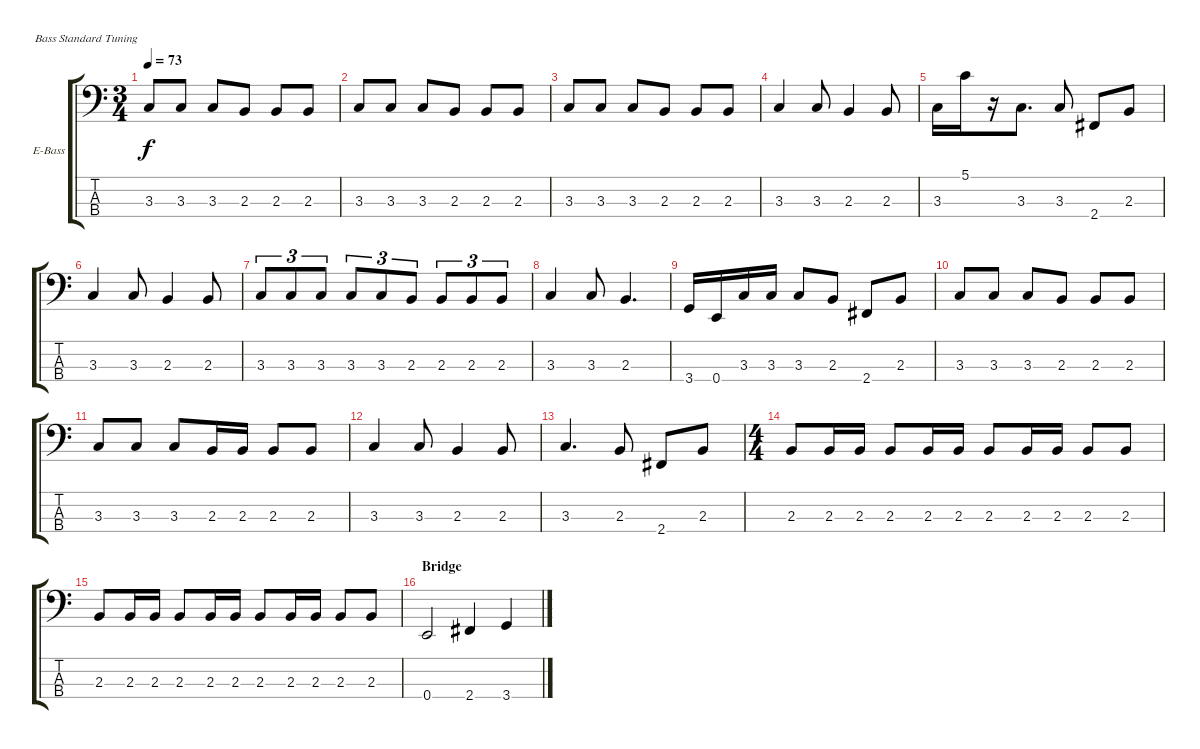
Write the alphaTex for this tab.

\defaultSystemsLayout 4
\bracketExtendMode groupsimilarinstruments
\firstSystemTrackNameOrientation horizontal
\otherSystemsTrackNameOrientation horizontal
\track ("Electric Bass" "E-Bass") {instrument electricbassfinger}
\staff {score tabs}
\tuning (G2 D2 A1 E1)
\ts (3 4)
\tempo 73
\clef f4
\ks c
3.3.8{dy f} 3.3.8 3.3.8 2.3.8 2.3.8 2.3.8 |
3.3.8 3.3.8 3.3.8 2.3.8 2.3.8 2.3.8 |
3.3.8 3.3.8 3.3.8 2.3.8 2.3.8 2.3.8 |
3.3.4 3.3.8 2.3.4 2.3.8 |
3.3.16 5.1.16 r.16 3.3.8{d} 3.3.8 2.4.8 2.3.8 |
3.3.4 3.3.8 2.3.4 2.3.8 |
3.3.8{tu (3 2)} 3.3.8{tu (3 2)} 3.3.8{tu (3 2)} 3.3.8{tu (3 2)} 3.3.8{tu (3 2)} 2.3.8{tu (3 2)} 2.3.8{tu (3 2)} 2.3.8{tu (3 2)} 2.3.8{tu (3 2)} |
3.3.4 3.3.8 2.3.4{d} |
3.4.16 0.4.16 3.3.16 3.3.16 3.3.8 2.3.8 2.4.8 2.3.8 |
3.3.8 3.3.8 3.3.8 2.3.8 2.3.8 2.3.8 |
3.3.8 3.3.8 3.3.8 2.3.16 2.3.16 2.3.8 2.3.8 |
3.3.4 3.3.8 2.3.4 2.3.8 |
3.3.4{d} 2.3.8 2.4.8 2.3.8 |
\ts (4 4)
2.3.8 2.3.16 2.3.16 2.3.8 2.3.16 2.3.16 2.3.8 2.3.16 2.3.16 2.3.8 2.3.8 |
2.3.8 2.3.16 2.3.16 2.3.8 2.3.16 2.3.16 2.3.8 2.3.16 2.3.16 2.3.8 2.3.8 |
\section ("" "Bridge")
0.4.2 2.4.4 3.4.4
